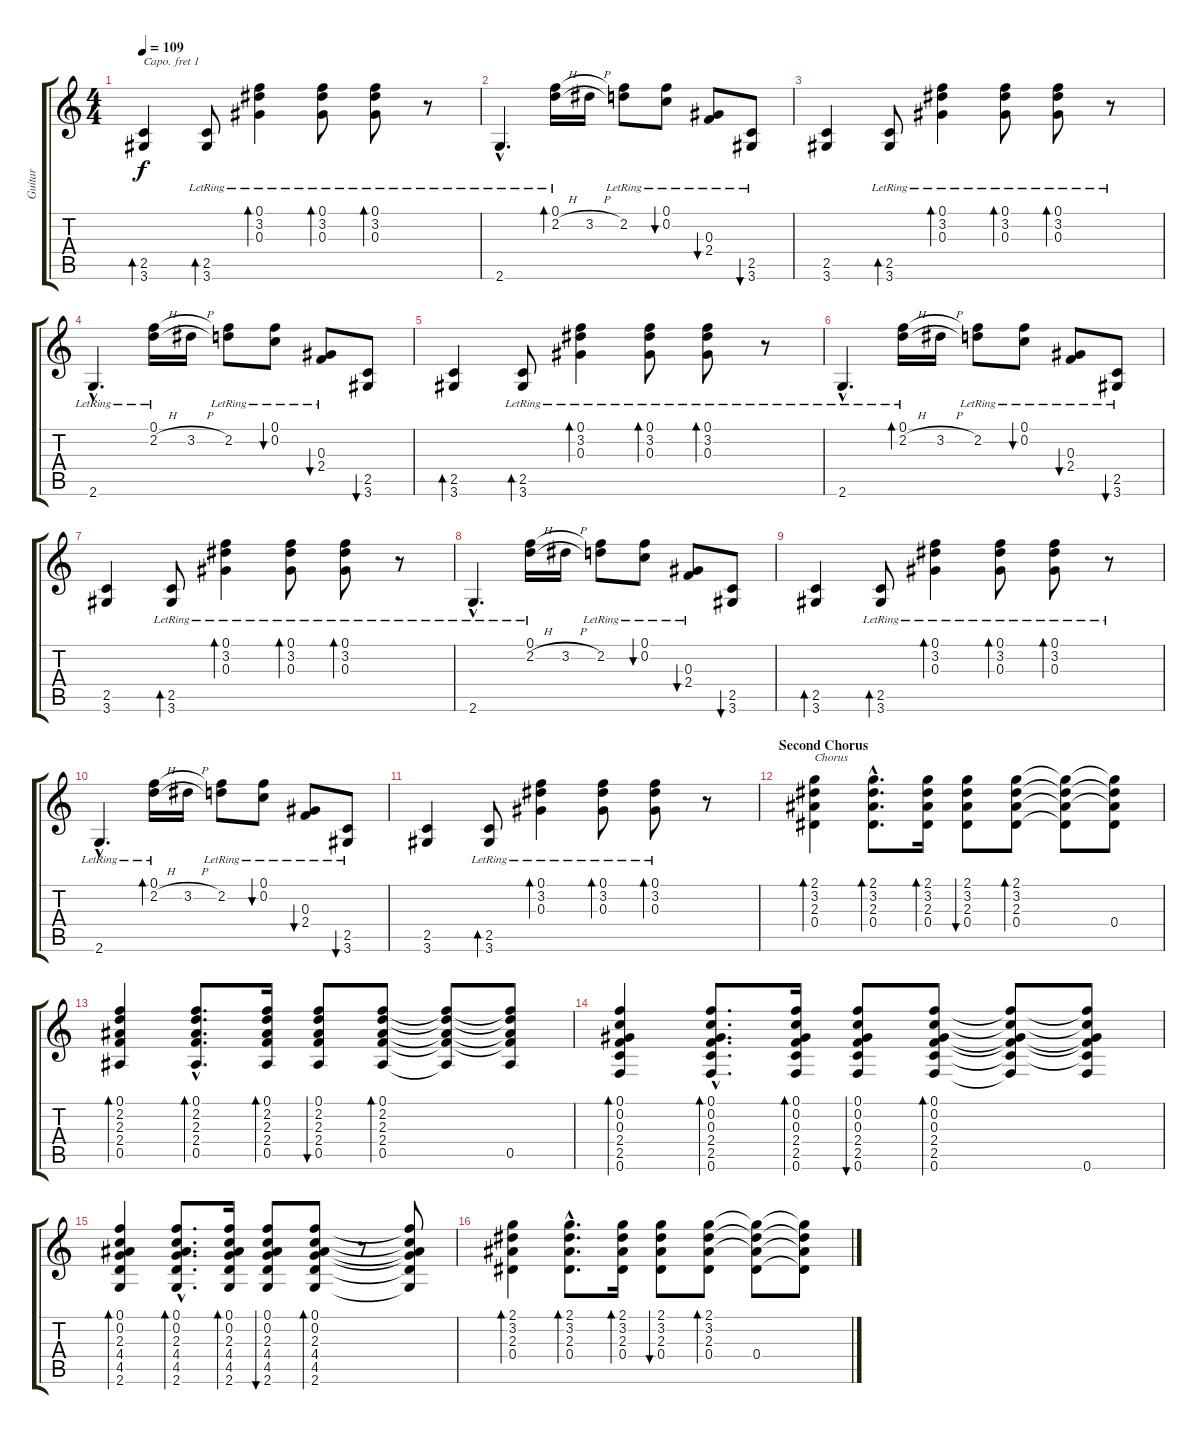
\track ("Guitar" "Guitar") {instrument acousticguitarsteel}
\staff {score tabs}
\capo 1
\tuning (E4 B3 G3 D3 A2 E2) {hide}
\ts (4 4)
\tempo 109
\clef g2
\ks c
(2.5 3.6).4{bd 60 dy f} (2.5{lr} 3.6{lr}).8{bd 60} (0.1{lr} 3.2{lr} 0.3{lr}).4{bd 60} (0.1{lr} 3.2{lr} 0.3{lr}).8{bd 60} (0.1{lr} 3.2{lr} 0.3{lr}).8{bd 60} r.8 |
2.6{hac lr}.4{d} (0.1{lr} 2.2{h}).16{bd 60} 3.2{h}.16 (0.1{t} 2.2{lr}).8 (0.1{lr} 0.2{lr}).8{bu 60} (0.3{lr} 2.4{lr}).8{bu 60} (2.5{lr} 3.6{lr}).8{bu 60} |
(2.5 3.6).4 (2.5{lr} 3.6{lr}).8{bd 60} (0.1{lr} 3.2{lr} 0.3{lr}).4{bd 60} (0.1{lr} 3.2{lr} 0.3{lr}).8{bd 60} (0.1{lr} 3.2{lr} 0.3{lr}).8{bd 60} r.8 |
2.6{hac lr}.4{d} (0.1{lr} 2.2{h}).16 3.2{h}.16 (0.1{t} 2.2{lr}).8 (0.1{lr} 0.2{lr}).8{bu 60} (0.3{lr} 2.4{lr}).8{bu 60} (2.5 3.6).8{bu 60} |
(2.5 3.6).4{bd 60} (2.5{lr} 3.6{lr}).8{bd 60} (0.1{lr} 3.2{lr} 0.3{lr}).4{bd 60} (0.1{lr} 3.2{lr} 0.3{lr}).8{bd 60} (0.1{lr} 3.2{lr} 0.3{lr}).8{bd 60} r.8 |
2.6{hac lr}.4{d} (0.1{lr} 2.2{h}).16{bd 60} 3.2{h}.16 (0.1{t} 2.2{lr}).8 (0.1{lr} 0.2{lr}).8{bu 60} (0.3{lr} 2.4{lr}).8{bu 60} (2.5{lr} 3.6{lr}).8{bu 60} |
(2.5 3.6).4 (2.5{lr} 3.6{lr}).8{bd 60} (0.1{lr} 3.2{lr} 0.3{lr}).4{bd 60} (0.1{lr} 3.2{lr} 0.3{lr}).8{bd 60} (0.1{lr} 3.2{lr} 0.3{lr}).8{bd 60} r.8 |
2.6{hac lr}.4{d} (0.1{lr} 2.2{h}).16 3.2{h}.16 (0.1{t} 2.2{lr}).8 (0.1{lr} 0.2{lr}).8{bu 60} (0.3{lr} 2.4{lr}).8{bu 60} (2.5 3.6).8{bu 60} |
(2.5 3.6).4{bd 60} (2.5{lr} 3.6{lr}).8{bd 60} (0.1{lr} 3.2{lr} 0.3{lr}).4{bd 60} (0.1{lr} 3.2{lr} 0.3{lr}).8{bd 60} (0.1{lr} 3.2{lr} 0.3{lr}).8{bd 60} r.8 |
2.6{hac lr}.4{d} (0.1{lr} 2.2{h}).16{bd 60} 3.2{h}.16 (0.1{t} 2.2{lr}).8 (0.1{lr} 0.2{lr}).8{bu 60} (0.3{lr} 2.4{lr}).8{bu 60} (2.5{lr} 3.6{lr}).8{bu 60} |
(2.5 3.6).4 (2.5{lr} 3.6{lr}).8{bd 60} (0.1{lr} 3.2{lr} 0.3{lr}).4{bd 60} (0.1{lr} 3.2{lr} 0.3{lr}).8{bd 60} (0.1{lr} 3.2{lr} 0.3{lr}).8{bd 60} r.8 |
\section ("" "Second Chorus")
(2.1 3.2 2.3 0.4).4{bd 60 txt "Chorus"} (2.1{hac} 3.2{hac} 2.3{hac} 0.4{hac}).8{d bd 60} (2.1 3.2 2.3 0.4).16{bd 60} (2.1 3.2 2.3 0.4).8{bu 60} (2.1 3.2 2.3 0.4).8{bd 60} (2.1{t} 3.2{t} 2.3{t} 0.4{t}).8 (2.1{t} 3.2{t} 2.3{t} 0.4).8 |
(0.1 2.2 2.3 2.4 0.5).4{bd 60} (0.1{hac} 2.2{hac} 2.3{hac} 2.4{hac} 0.5{hac}).8{d bd 60} (0.1 2.2 2.3 2.4 0.5).16{bd 60} (0.1 2.2 2.3 2.4 0.5).8{bu 60} (0.1 2.2 2.3 2.4 0.5).8{bd 60} (0.1{t} 2.2{t} 2.3{t} 2.4{t} 0.5{t}).8 (0.1{t} 2.2{t} 2.3{t} 2.4{t} 0.5).8 |
(0.1 0.2 0.3 2.4 2.5 0.6).4{bd 60} (0.1{hac} 0.2{hac} 0.3{hac} 2.4{hac} 2.5{hac} 0.6{hac}).8{d bd 60} (0.1 0.2 0.3 2.4 2.5 0.6).16{bd 60} (0.1 0.2 0.3 2.4 2.5 0.6).8{bu 60} (0.1 0.2 0.3 2.4 2.5 0.6).8{bd 60} (0.1{t} 0.2{t} 0.3{t} 2.4{t} 2.5{t} 0.6{t}).8 (0.1{t} 0.2{t} 0.3{t} 2.4{t} 2.5{t} 0.6).8 |
(0.1 0.2 2.3 4.4 4.5 2.6).4{bd 60} (0.1{hac} 0.2{hac} 2.3{hac} 4.4{hac} 4.5{hac} 2.6{hac}).8{d bd 60} (0.1 0.2 2.3 4.4 4.5 2.6).16{bd 60} (0.1 0.2 2.3 4.4 4.5 2.6).8{bu 60} (0.1 0.2 2.3 4.4 4.5 2.6).8{bd 60} r.8 (0.1{t} 0.2{t} 2.3{t} 4.4{t} 4.5{t} 2.6{t}).8 |
(2.1 3.2 2.3 0.4).4{bd 60} (2.1{hac} 3.2{hac} 2.3{hac} 0.4{hac}).8{d bd 60} (2.1 3.2 2.3 0.4).16{bd 60} (2.1 3.2 2.3 0.4).8{bu 60} (2.1 3.2 2.3 0.4).8{bd 60} (2.1{t} 3.2{t} 2.3{t} 0.4).8 (2.1{t} 3.2{t} 2.3{t} 0.4{t}).8
